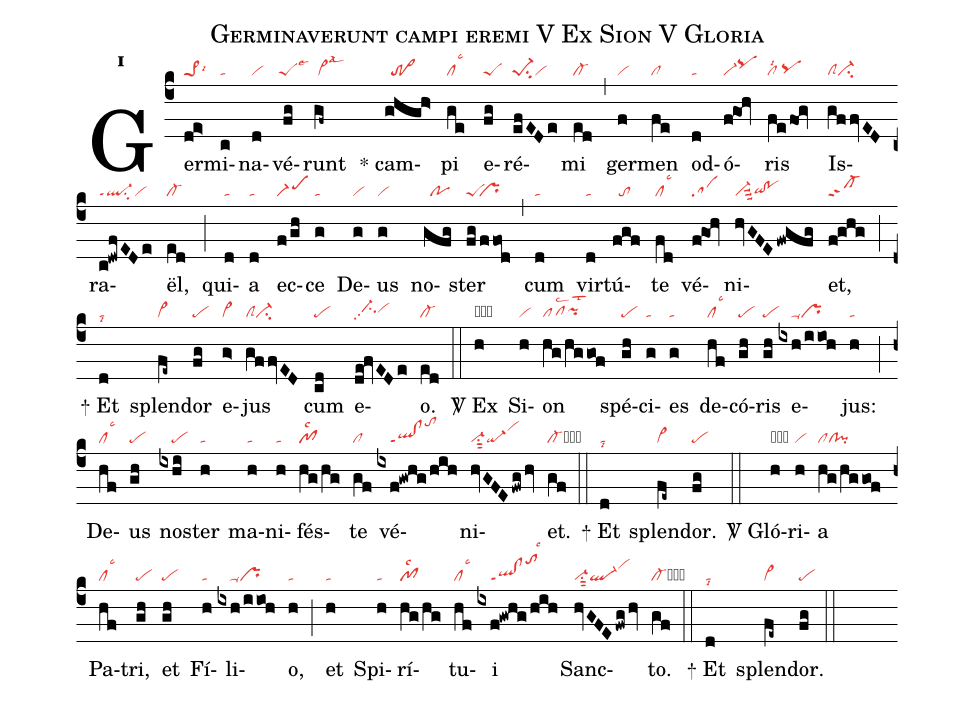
name:Germinaverunt campi eremi V Ex Sion V Gloria;
office-part:re;
mode:1;
nabc-lines:1;
%%
initial-style: 1;
name: Germinaverunt campi;
mode: 1;
office-part: Responsorium;
annotation: Resp.;
annotation: i;
nabc-lines: 1;
%%
(c4) Ger(de>|pe>1lsi6)mi(c|ta)na(d|vi)vé(fg|`peSlse3)runt(gf~|/vi>lsal3) <sp>*</sp> cam(ghgh>|//tr>)pi(ge|cllsc3) e(fg|peS)ré(efEDe|pe-1su2vi)mi(ed|cl-) (,) ger(f|vi)men(fe|cl) od(d|ta)ó(f!goh|vi-pqhi)ris(fefog|cllsi2/pqhg) Is(gffvED|clSci-)ra(c!dwfEDe|ql-ppt1su2vi)ël,(ed|cl-) (;) qui(d|ta)a(d|ta) ec(f/gh|scM1)ce(g|ta) De(g|vi)us(g|vi) no(gfg|//po)ster(fg/ffod|peS``pr) (,) cum(d|ta) vir(d|ta)tú(fgf|//to)te(fd|cllsc3) vé(f!goh|sa)ni(hvGFE/fwgfg|vi-suu3qihg!pohg)et,(f!ghg|cl-ppt2) (;)
<sp>+</sp> Et(d|talsi8) splen(fe~|vi>)dor(fg|pe) e(g>|vi>)jus(gffvED|clSci-) cum(cd|pe) e(de!fvEDe|//ci-hhpp2vihh)o.(ed|cl-) (::)

<sp>V/</sp> Ex(h|obvi) Si(h|vi)on(hg/hggof|pflsc2`pihhlst2) spé(gh|pe)ci(g|ta)es(g|ta) de(hf|cllsc3)có(gh|pe)ris(gh|pe) e(ixh/iioh|////ta-pr)jus:(h|ta) (;) De(hf|cllsc3)us(gh|pe) nos(ixhi|////pe)ter(h|ta) ma(h|ta)ni(h|ta)fés(hg/hg|pf1lsc2)te(gf|cl) vé(ixf!gwhg/hih|////ql!clppt1tohm)ni(hvGFE/fwg/hv|vi-su1sut2qi-vihk)et.(gf|cl-cb) (::)

<sp>+</sp> Et(d|talsi8) splen(fe~|vi>)dor.(fg|pe) (::)

<sp>V/</sp> Gló(h|obvi)ri(h|vi)a(hg/hggof|clcl!pi) Pa(hf|cllsc3)tri,(gh|pe) et(gh|pe) Fí(h|ta)li(ixh/iioh|////ta-pr)o,(h|ta) (;) et(h|ta) Spi(h|ta)rí(hg/hg|pf1lsc2)tu(hf|cllsc3)i(ixf!gwhg/hih|////ql!clppt1tohmlsc3) Sanc(hvGFE/fwg/hv|vi-su1sut2ql-vihk)to.(gf|cl-cb) (::)

<sp>+</sp> Et(d|talsi8) splen(fe~|vi>)dor.(fg|pe) (::)
